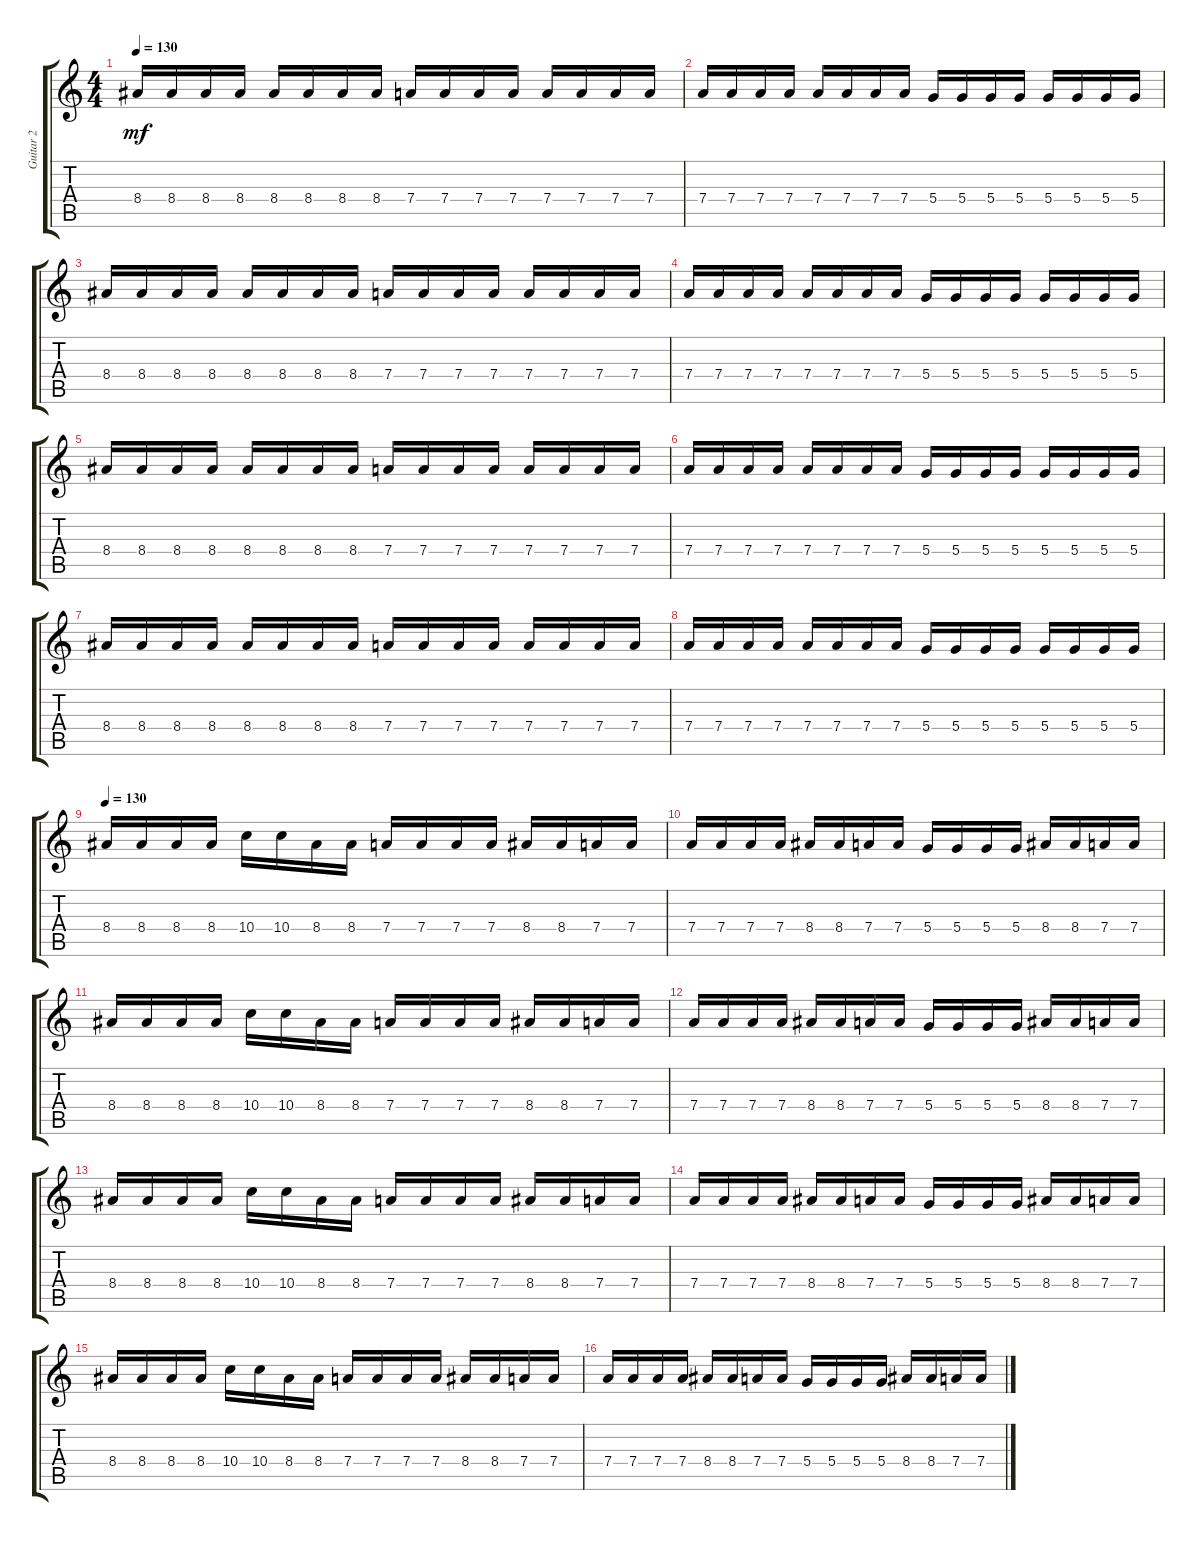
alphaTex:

\track ("Guitar 2" "Guitar 2") {instrument overdrivenguitar}
\staff {score tabs}
\tuning (E4 B3 G3 D3 A2 E2) {hide}
\ts (4 4)
\tempo 130
\clef g2
\ks c
8.4.16{dy mf volume 9} 8.4.16 8.4.16 8.4.16 8.4.16 8.4.16 8.4.16 8.4.16 7.4.16 7.4.16 7.4.16 7.4.16 7.4.16 7.4.16 7.4.16 7.4.16 |
7.4.16 7.4.16 7.4.16 7.4.16 7.4.16 7.4.16 7.4.16 7.4.16 5.4.16 5.4.16 5.4.16 5.4.16 5.4.16 5.4.16 5.4.16 5.4.16 |
8.4.16 8.4.16 8.4.16 8.4.16 8.4.16 8.4.16 8.4.16 8.4.16 7.4.16 7.4.16 7.4.16 7.4.16 7.4.16 7.4.16 7.4.16 7.4.16 |
7.4.16 7.4.16 7.4.16 7.4.16 7.4.16 7.4.16 7.4.16 7.4.16 5.4.16 5.4.16 5.4.16 5.4.16 5.4.16 5.4.16 5.4.16 5.4.16 |
8.4.16 8.4.16 8.4.16 8.4.16 8.4.16 8.4.16 8.4.16 8.4.16 7.4.16 7.4.16 7.4.16 7.4.16 7.4.16 7.4.16 7.4.16 7.4.16 |
7.4.16 7.4.16 7.4.16 7.4.16 7.4.16 7.4.16 7.4.16 7.4.16 5.4.16 5.4.16 5.4.16 5.4.16 5.4.16 5.4.16 5.4.16 5.4.16 |
8.4.16 8.4.16 8.4.16 8.4.16 8.4.16 8.4.16 8.4.16 8.4.16 7.4.16 7.4.16 7.4.16 7.4.16 7.4.16 7.4.16 7.4.16 7.4.16 |
7.4.16 7.4.16 7.4.16 7.4.16 7.4.16 7.4.16 7.4.16 7.4.16 5.4.16 5.4.16 5.4.16 5.4.16 5.4.16 5.4.16 5.4.16 5.4.16 |
\tempo 130
8.4.16 8.4.16 8.4.16 8.4.16 10.4.16 10.4.16 8.4.16 8.4.16 7.4.16 7.4.16 7.4.16 7.4.16 8.4.16 8.4.16 7.4.16 7.4.16 |
7.4.16 7.4.16 7.4.16 7.4.16 8.4.16 8.4.16 7.4.16 7.4.16 5.4.16 5.4.16 5.4.16 5.4.16 8.4.16 8.4.16 7.4.16 7.4.16 |
8.4.16 8.4.16 8.4.16 8.4.16 10.4.16 10.4.16 8.4.16 8.4.16 7.4.16 7.4.16 7.4.16 7.4.16 8.4.16 8.4.16 7.4.16 7.4.16 |
7.4.16 7.4.16 7.4.16 7.4.16 8.4.16 8.4.16 7.4.16 7.4.16 5.4.16 5.4.16 5.4.16 5.4.16 8.4.16 8.4.16 7.4.16 7.4.16 |
8.4.16 8.4.16 8.4.16 8.4.16 10.4.16 10.4.16 8.4.16 8.4.16 7.4.16 7.4.16 7.4.16 7.4.16 8.4.16 8.4.16 7.4.16 7.4.16 |
7.4.16 7.4.16 7.4.16 7.4.16 8.4.16 8.4.16 7.4.16 7.4.16 5.4.16 5.4.16 5.4.16 5.4.16 8.4.16 8.4.16 7.4.16 7.4.16 |
8.4.16 8.4.16 8.4.16 8.4.16 10.4.16 10.4.16 8.4.16 8.4.16 7.4.16 7.4.16 7.4.16 7.4.16 8.4.16 8.4.16 7.4.16 7.4.16 |
7.4.16 7.4.16 7.4.16 7.4.16 8.4.16 8.4.16 7.4.16 7.4.16 5.4.16 5.4.16 5.4.16 5.4.16 8.4.16 8.4.16 7.4.16 7.4.16
